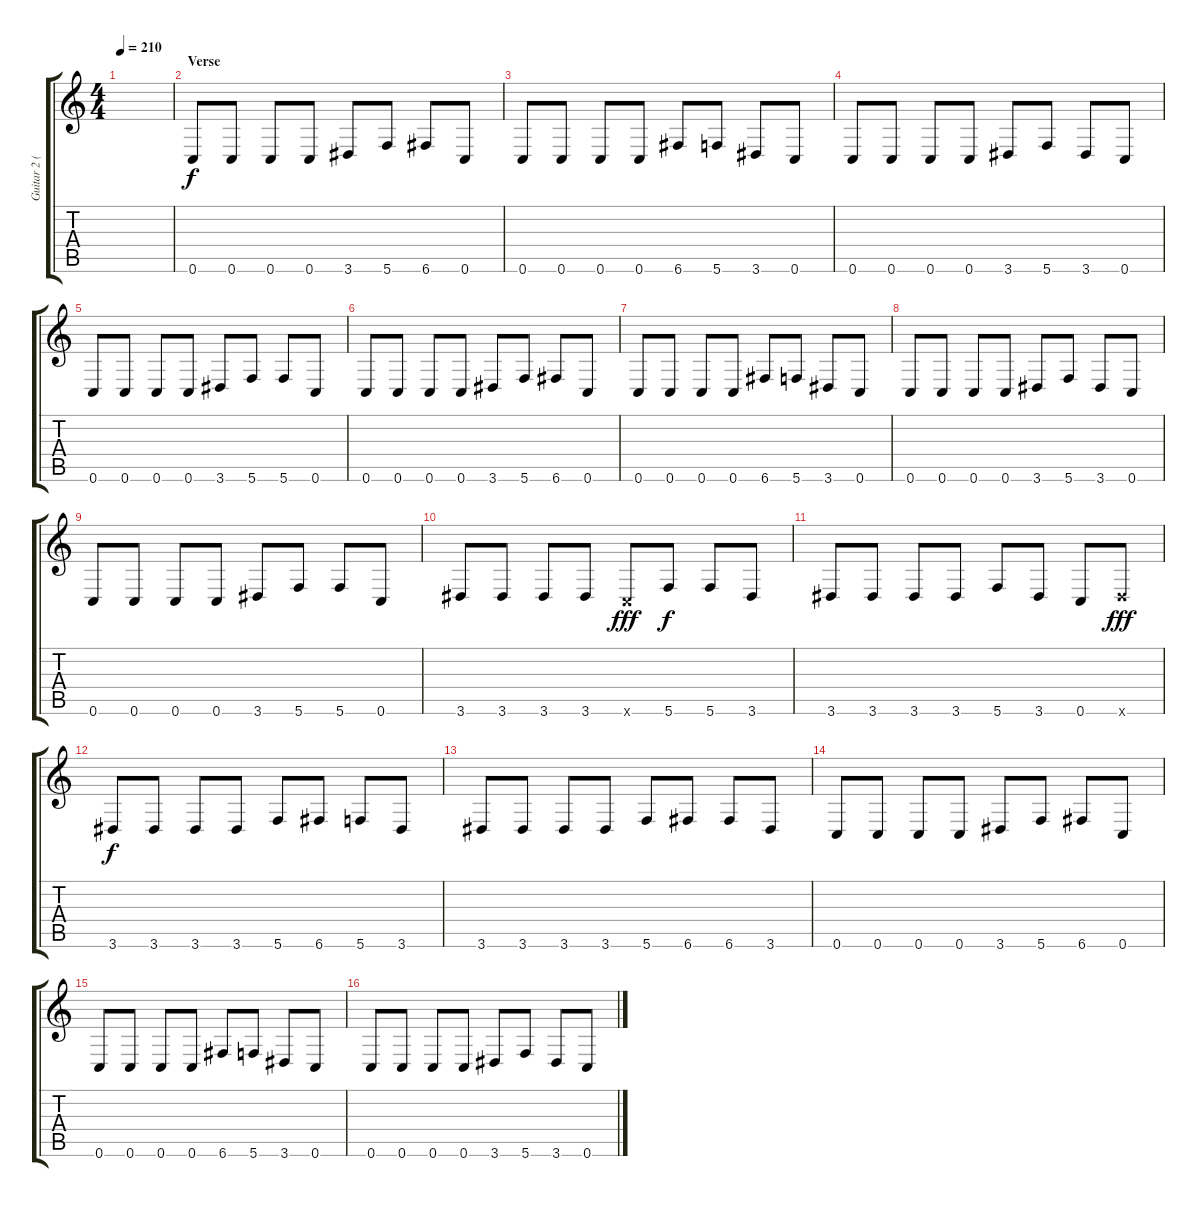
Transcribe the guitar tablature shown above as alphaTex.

\track ("Guitar 2 (Solo Guitar)" "Guitar 2 (") {instrument overdrivenguitar}
\staff {score tabs}
\tuning (D4 A3 F3 C3 G2 C2) {hide}
\ts (4 4)
\tempo 210
\clef g2
\ks c
|
\section ("" "Verse")
0.6.8 0.6.8 0.6.8 0.6.8 3.6.8 5.6.8 6.6.8 0.6.8 |
0.6.8 0.6.8 0.6.8 0.6.8 6.6.8 5.6.8 3.6.8 0.6.8 |
0.6.8 0.6.8 0.6.8 0.6.8 3.6.8 5.6.8 3.6.8 0.6.8 |
0.6.8 0.6.8 0.6.8 0.6.8 3.6.8 5.6.8 5.6.8 0.6.8 |
0.6.8 0.6.8 0.6.8 0.6.8 3.6.8 5.6.8 6.6.8 0.6.8 |
0.6.8 0.6.8 0.6.8 0.6.8 6.6.8 5.6.8 3.6.8 0.6.8 |
0.6.8 0.6.8 0.6.8 0.6.8 3.6.8 5.6.8 3.6.8 0.6.8 |
0.6.8 0.6.8 0.6.8 0.6.8 3.6.8 5.6.8 5.6.8 0.6.8 |
3.6.8 3.6.8 3.6.8 3.6.8 0.6{x}.8{dy fff} 5.6.8{dy f} 5.6.8 3.6.8 |
3.6.8 3.6.8 3.6.8 3.6.8 5.6.8 3.6.8 0.6.8 3.6{x}.8{dy fff} |
3.6.8{dy f} 3.6.8 3.6.8 3.6.8 5.6.8 6.6.8 5.6.8 3.6.8 |
3.6.8 3.6.8 3.6.8 3.6.8 5.6.8 6.6.8 6.6.8 3.6.8 |
0.6.8 0.6.8 0.6.8 0.6.8 3.6.8 5.6.8 6.6.8 0.6.8 |
0.6.8 0.6.8 0.6.8 0.6.8 6.6.8 5.6.8 3.6.8 0.6.8 |
0.6.8 0.6.8 0.6.8 0.6.8 3.6.8 5.6.8 3.6.8 0.6.8
